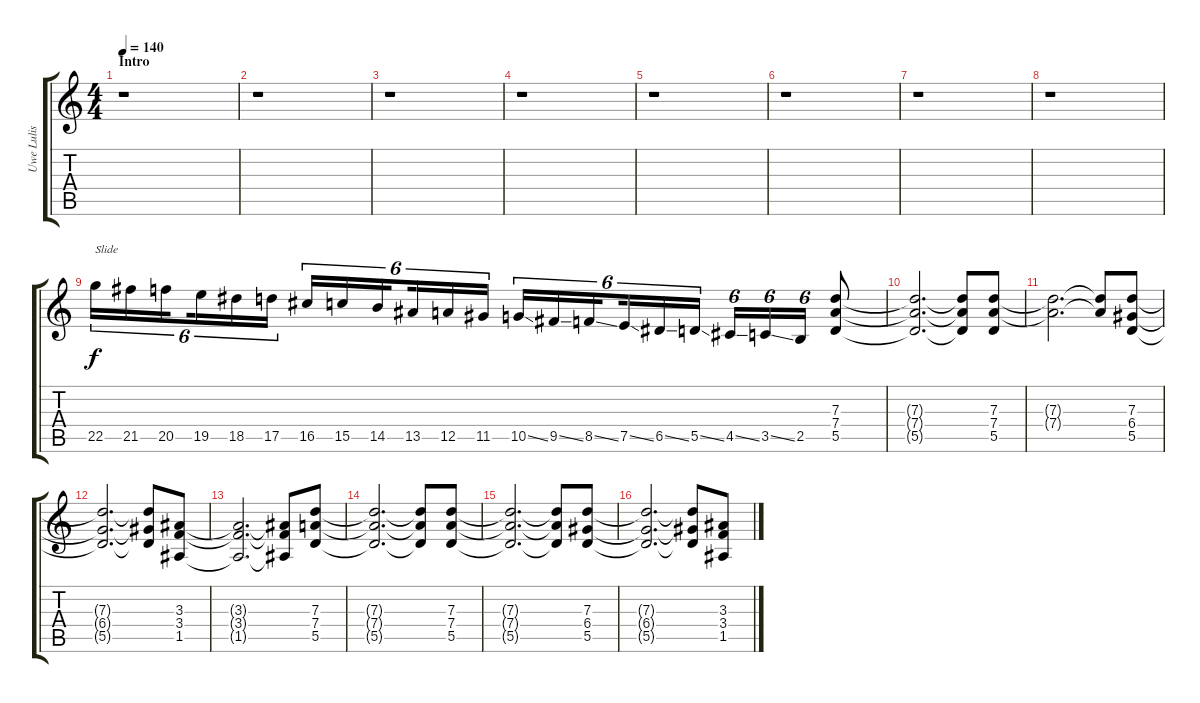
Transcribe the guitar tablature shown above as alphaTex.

\track ("Uwe Lulis" "Uwe Lulis") {instrument distortionguitar}
\staff {score tabs}
\tuning (E4 B3 G3 D3 A2 D2) {hide}
\ts (4 4)
\section ("" "Intro")
\tempo 140
\clef g2
\ks c
r.1{dy f instrument distortionguitar} |
r.1 |
r.1 |
r.1 |
r.1 |
r.1 |
r.1 |
r.1 |
22.5.16{tu (6 4) txt "Slide" volume 14 instrument guitarfretnoise} 21.5.16{tu (6 4)} 20.5.16{tu (6 4) beam splitsecondary} 19.5.16{tu (6 4)} 18.5.16{tu (6 4)} 17.5.16{tu (6 4)} 16.5.16{tu (6 4)} 15.5.16{tu (6 4)} 14.5.16{tu (6 4) beam splitsecondary} 13.5.16{tu (6 4)} 12.5.16{tu (6 4)} 11.5.16{tu (6 4)} 10.5{ss}.16{tu (6 4)} 9.5{ss}.16{tu (6 4)} 8.5{ss}.16{tu (6 4) beam splitsecondary} 7.5{ss}.16{tu (6 4)} 6.5{ss}.16{tu (6 4)} 5.5{ss}.16{tu (6 4)} 4.5{ss}.16{tu (6 4)} 3.5{ss}.16{tu (6 4)} 2.5.16{tu (6 4)} (7.3 7.4 5.5).8{volume 12 instrument distortionguitar} |
(7.3{t} 7.4{t} 5.5{t}).2{d} (7.3{t} 7.4{t} 5.5{t}).8 (7.3 7.4 5.5).8 |
(7.3{t} 7.4{t}).2{d} (7.3{t} 7.4{t}).8 (7.3 6.4 5.5).8 |
(7.3{t} 6.4{t} 5.5{t}).2{d} (7.3{t} 6.4{t} 5.5{t}).8 (3.3 3.4 1.5).8 |
(3.3{t} 3.4{t} 1.5{t}).2{d} (3.3{t} 3.4{t} 1.5{t}).8 (7.3 7.4 5.5).8 |
(7.3{t} 7.4{t} 5.5{t}).2{d} (7.3{t} 7.4{t} 5.5{t}).8 (7.3 7.4 5.5).8 |
(7.3{t} 7.4{t} 5.5{t}).2{d} (7.3{t} 7.4{t} 5.5{t}).8 (7.3 6.4 5.5).8 |
(7.3{t} 6.4{t} 5.5{t}).2{d} (7.3{t} 6.4{t} 5.5{t}).8 (3.3 3.4 1.5).8
